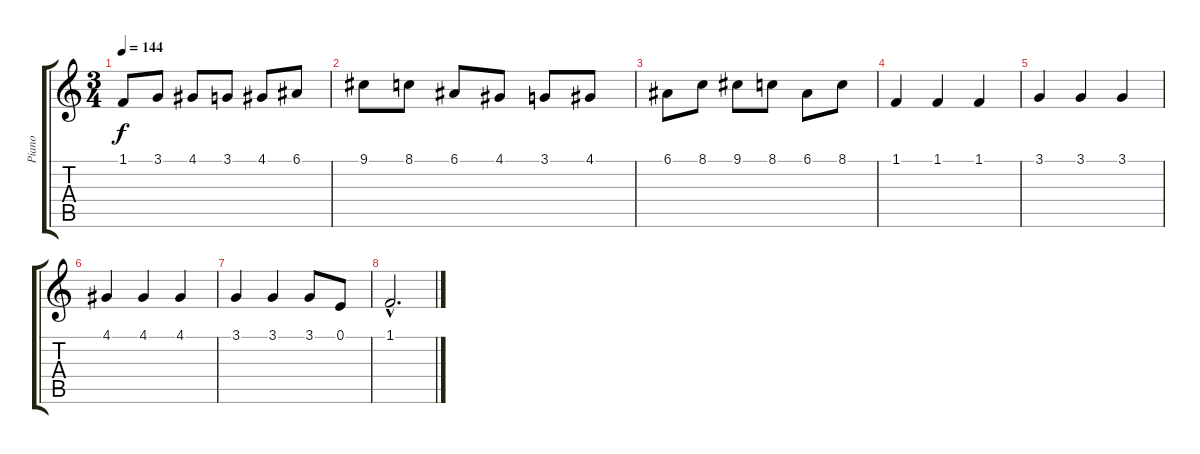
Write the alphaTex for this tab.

\track ("Piano" "Piano") {instrument acousticgrandpiano}
\staff {score tabs}
\tuning (E4 B3 G3 D3 A2 E2) {hide}
\ts (3 4)
\tempo 144
\clef g2
\ks c
1.1.8{dy f} 3.1.8 4.1.8 3.1.8 4.1.8 6.1.8 |
9.1.8 8.1.8 6.1.8 4.1.8 3.1.8 4.1.8 |
6.1.8 8.1.8 9.1.8 8.1.8 6.1.8 8.1.8 |
1.1.4 1.1.4 1.1.4 |
3.1.4 3.1.4 3.1.4 |
4.1.4 4.1.4 4.1.4 |
3.1.4 3.1.4 3.1.8 0.1.8 |
1.1{hac}.2{d}
